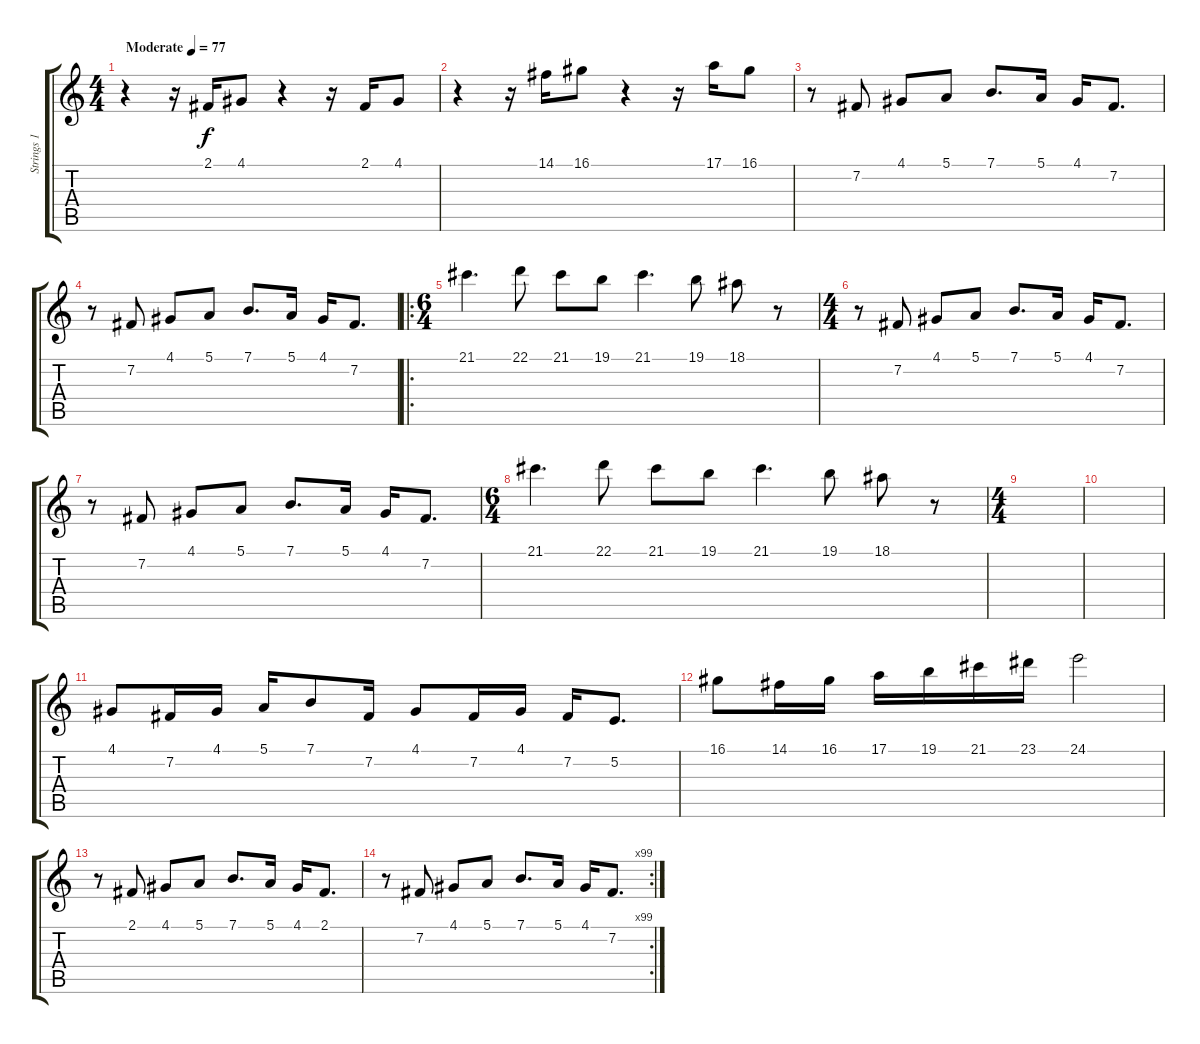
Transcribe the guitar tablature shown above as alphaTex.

\track ("Strings 1" "Strings 1") {instrument stringensemble1}
\staff {score tabs}
\tuning (E4 B3 G3 D3 A2 E2) {hide}
\ts (4 4)
\tempo (77 "Moderate")
\clef g2
\ks c
r.4{dy f instrument stringensemble1} r.16 2.1.16 4.1.8 r.4 r.16 2.1.16 4.1.8 |
r.4 r.16 14.1.16 16.1.8 r.4 r.16 17.1.16 16.1.8 |
r.8 7.2.8 4.1.8 5.1.8 7.1.8{d} 5.1.16 4.1.16 7.2.8{d} |
r.8 7.2.8 4.1.8 5.1.8 7.1.8{d} 5.1.16 4.1.16 7.2.8{d} |
\ro
\ts (6 4)
21.1.4{d} 22.1.8 21.1.8 19.1.8 21.1.4{d} 19.1.8 18.1.8 r.8 |
\ts (4 4)
r.8 7.2.8 4.1.8 5.1.8 7.1.8{d} 5.1.16 4.1.16 7.2.8{d} |
r.8 7.2.8 4.1.8 5.1.8 7.1.8{d} 5.1.16 4.1.16 7.2.8{d} |
\ts (6 4)
21.1.4{d} 22.1.8 21.1.8 19.1.8 21.1.4{d} 19.1.8 18.1.8 r.8 |
\ts (4 4)
|
|
4.1.8 7.2.16 4.1.16 5.1.16 7.1.8 7.2.16 4.1.8 7.2.16 4.1.16 7.2.16 5.2.8{d} |
16.1.8 14.1.16 16.1.16 17.1.16 19.1.16 21.1.16 23.1.16 24.1.2 |
r.8 2.1.8 4.1.8 5.1.8 7.1.8{d} 5.1.16 4.1.16 2.1.8{d} |
\rc 99
r.8 7.2.8 4.1.8 5.1.8 7.1.8{d} 5.1.16 4.1.16 7.2.8{d}
